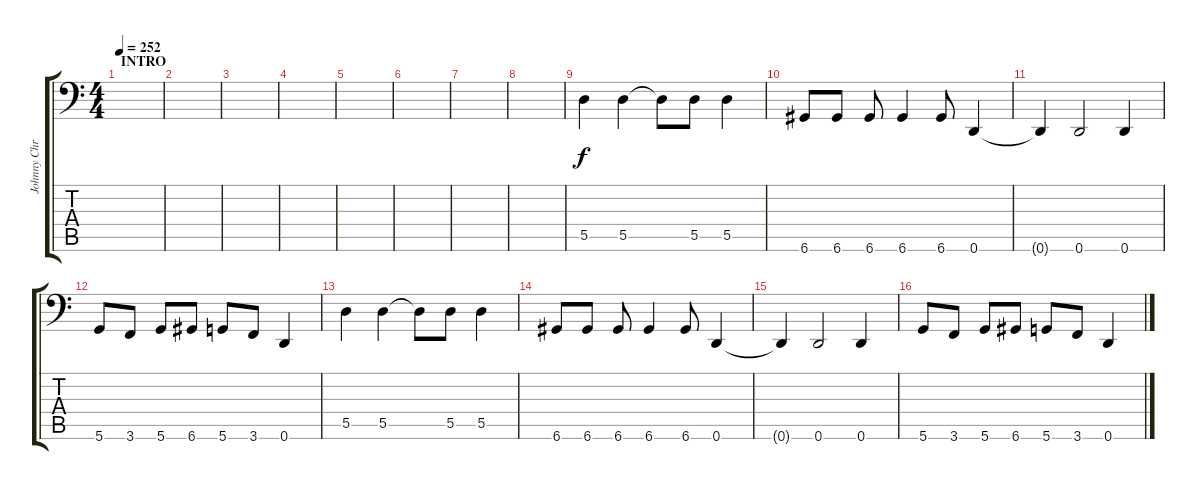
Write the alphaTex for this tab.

\track ("Johnny Christ" "Johnny Chr") {instrument electricbasspick}
\staff {score tabs}
\tuning (E3 B2 G2 D2 A1 D1) {hide}
\ts (4 4)
\section ("" "INTRO")
\tempo 252
\clef f4
\ks c
|
|
|
|
|
|
|
|
5.5.4 5.5.4 5.5{t}.8 5.5.8 5.5.4 |
6.6.8 6.6.8 6.6.8 6.6.4 6.6.8 0.6.4 |
0.6{t}.4 0.6.2 0.6.4 |
5.6.8 3.6.8 5.6.8 6.6.8 5.6.8 3.6.8 0.6.4 |
5.5.4 5.5.4 5.5{t}.8 5.5.8 5.5.4 |
6.6.8 6.6.8 6.6.8 6.6.4 6.6.8 0.6.4 |
0.6{t}.4 0.6.2 0.6.4 |
5.6.8 3.6.8 5.6.8 6.6.8 5.6.8 3.6.8 0.6.4
